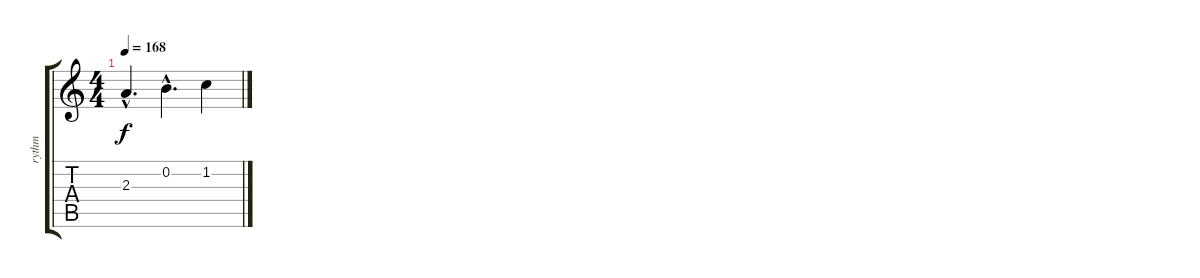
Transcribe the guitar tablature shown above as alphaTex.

\track ("rythm" "rythm") {instrument distortionguitar}
\staff {score tabs}
\tuning (E4 B3 G3 D3 A2 E2) {hide}
\ts (4 4)
\tempo 168
\clef g2
\ks c
2.3{hac}.4{d dy f} 0.2{hac}.4{d} 1.2.4
